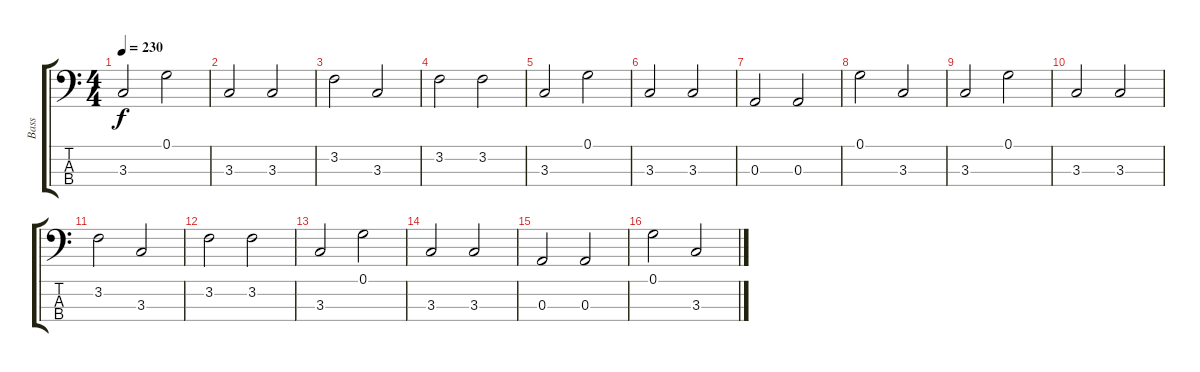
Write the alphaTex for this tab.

\track ("Bass" "Bass") {instrument electricbassfinger}
\staff {score tabs}
\tuning (G2 D2 A1 E1) {hide}
\ts (4 4)
\tempo 230
\clef f4
\ks c
3.3.2{dy f} 0.1.2 |
3.3.2 3.3.2 |
3.2.2 3.3.2 |
3.2.2 3.2.2 |
3.3.2 0.1.2 |
3.3.2 3.3.2 |
0.3.2 0.3.2 |
0.1.2 3.3.2 |
3.3.2 0.1.2 |
3.3.2 3.3.2 |
3.2.2 3.3.2 |
3.2.2 3.2.2 |
3.3.2 0.1.2 |
3.3.2 3.3.2 |
0.3.2 0.3.2 |
0.1.2 3.3.2
